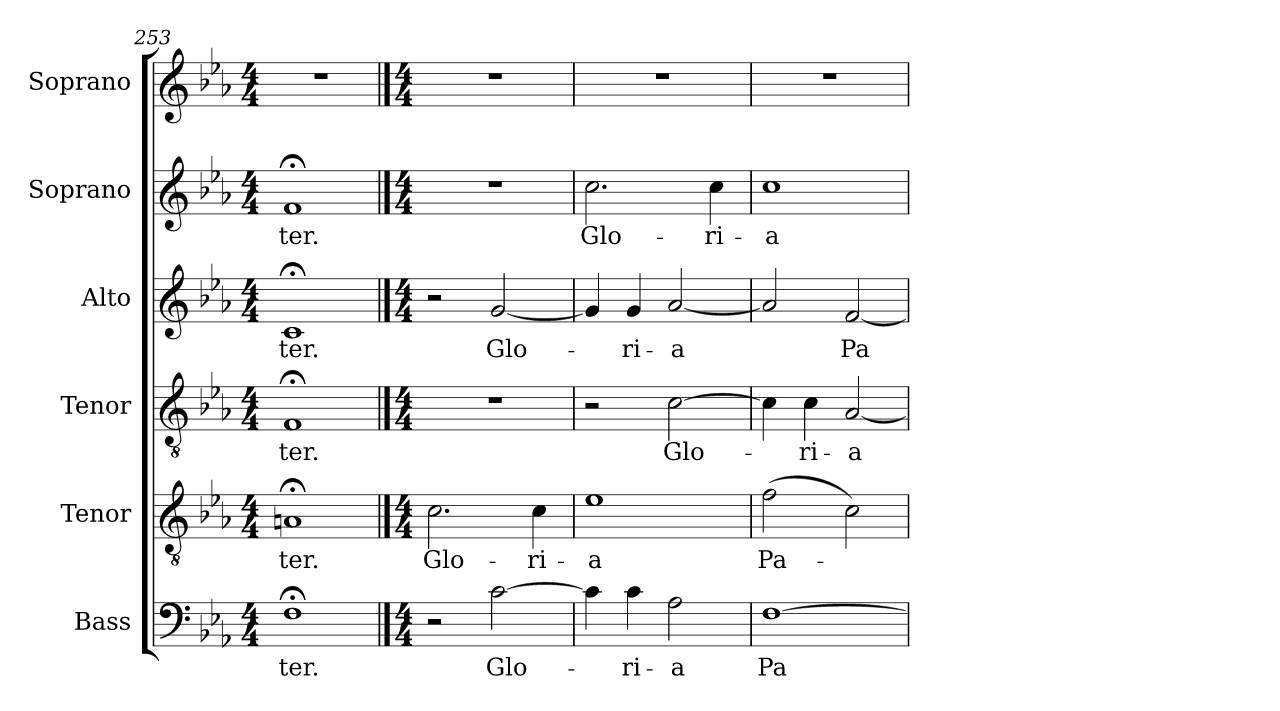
**kern	**text	**kern	**text	**kern	**text	**kern	**text	**kern	**text	**kern
*part6	*part6	*part5	*part5	*part4	*part4	*part3	*part3	*part2	*part2	*part1
*staff6	*staff6	*staff5	*staff5	*staff4	*staff4	*staff3	*staff3	*staff2	*staff2	*staff1
*I"Bass	*	*I"Tenor	*	*I"Tenor	*	*I"Alto	*	*I"Soprano	*	*I"Soprano
*I'B	*	*I'T	*	*I'T	*	*I'A	*	*I'S	*	*I'S
*clefF4	*	*clefGv2	*	*clefGv2	*	*clefG2	*	*clefG2	*	*clefG2
*	*	*ITrd7c12	*	*ITrd7c12	*	*	*	*	*	*
*k[b-e-a-]	*	*k[b-e-a-]	*	*k[b-e-a-]	*	*k[b-e-a-]	*	*k[b-e-a-]	*	*k[b-e-a-]
*E-:	*	*E-:	*	*E-:	*	*E-:	*	*E-:	*	*E-:
*M4/4	*	*M4/4	*	*M4/4	*	*M4/4	*	*M4/4	*	*M4/4
=253	=253	=253	=253	=253	=253	=253	=253	=253	=253	=253
!	!LO:LY:b:color=#000000	!	!	!	!	!	!	!	!	!
!	!	!	!LO:LY:b:color=#000000	!	!	!	!	!	!	!
!	!	!	!	!	!LO:LY:b:color=#000000	!	!	!	!	!
!	!	!	!	!	!	!	!LO:LY:b:color=#000000	!	!	!
!	!	!	!	!	!	!	!	!	!LO:LY:b:color=#000000	!
1F;i	-ter.	1AAn;i	-ter.	1FF;i	-ter.	1c;i	-ter.	1f;i	-ter.	1r
!!LO:PB:g=z
==254	==254	==254	==254	==254	==254	==254	==254	==254	==254	==254
*M4/4	*	*M4/4	*	*M4/4	*	*M4/4	*	*M4/4	*	*M4/4
!	!	!	!LO:LY:b:color=#000000	!	!	!	!	!	!	!
2r	.	2.Ci\	Glo-	1r	.	2r	.	1r	.	1r
!	!LO:LY:b:color=#000000	!	!	!	!	!	!	!	!	!
!	!	!	!	!	!	!	!LO:LY:b:color=#000000	!	!	!
[2ci\	Glo-	.	.	.	.	[2gi/	Glo-	.	.	.
!	!	!	!LO:LY:b:color=#000000	!	!	!	!	!	!	!
.	.	4Ci\	-ri-	.	.	.	.	.	.	.
=255	=255	=255	=255	=255	=255	=255	=255	=255	=255	=255
!	!	!	!LO:LY:b:color=#000000	!	!	!	!	!	!	!
!	!	!	!	!	!	!	!	!	!LO:LY:b:color=#000000	!
4ci\]	.	1E-i	-a	2r	.	4gi/]	.	2.cci\	Glo-	1r
!	!LO:LY:b:color=#000000	!	!	!	!	!	!	!	!	!
!	!	!	!	!	!	!	!LO:LY:b:color=#000000	!	!	!
4ci\	-ri-	.	.	.	.	4gi/	-ri-	.	.	.
!	!LO:LY:b:color=#000000	!	!	!	!	!	!	!	!	!
!	!	!	!	!	!LO:LY:b:color=#000000	!	!	!	!	!
!	!	!	!	!	!	!	!LO:LY:b:color=#000000	!	!	!
2A-i\	-a	.	.	[2Ci\	Glo-	[2a-i/	-a	.	.	.
!	!	!	!	!	!	!	!	!	!LO:LY:b:color=#000000	!
.	.	.	.	.	.	.	.	4cci\	-ri-	.
=256	=256	=256	=256	=256	=256	=256	=256	=256	=256	=256
!	!LO:LY:b:color=#000000	!	!	!	!	!	!	!	!	!
!	!	!	!LO:LY:b:color=#000000	!	!	!	!	!	!	!
!	!	!	!	!	!	!	!	!	!LO:LY:b:color=#000000	!
[1Fi	Pa-	(2Fi\	Pa-	4Ci\]	.	2a-i/]	.	1cci	-a	1r
!	!	!	!	!	!LO:LY:b:color=#000000	!	!	!	!	!
.	.	.	.	4Ci\	-ri-	.	.	.	.	.
!	!	!	!	!	!LO:LY:b:color=#000000	!	!	!	!	!
!	!	!	!	!	!	!	!LO:LY:b:color=#000000	!	!	!
.	.	2Ci\)	.	[2AA-i/	-a	[2fi/	Pa-	.	.	.
=	=	=	=	=	=	=	=	=	=	=
*-	*-	*-	*-	*-	*-	*-	*-	*-	*-	*-
